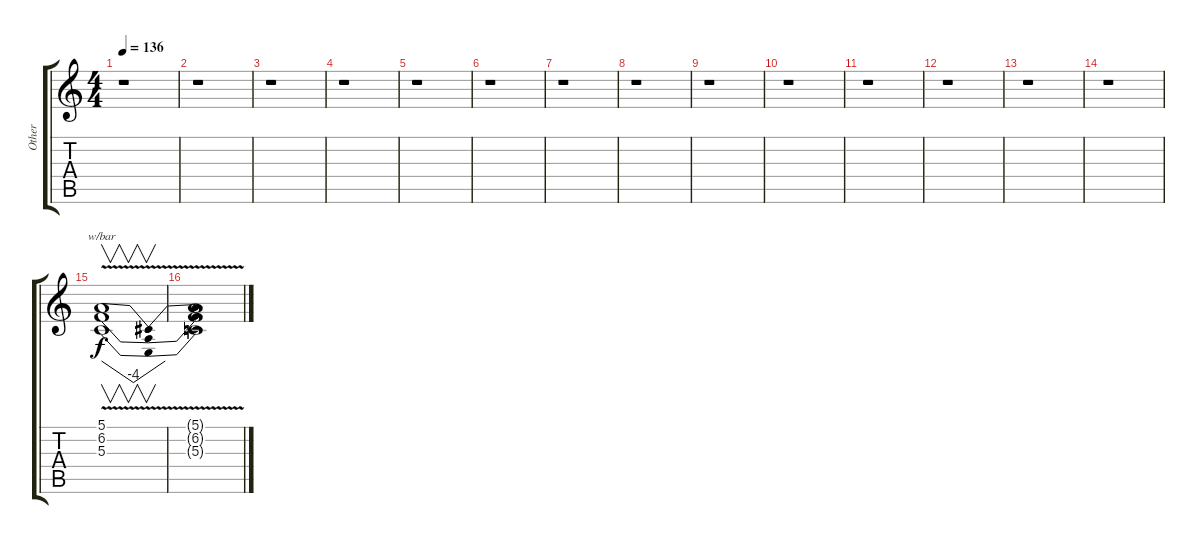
\track ("Other" "Other") {instrument seashore}
\staff {score tabs}
\tuning (E4 B3 G3 D3 A2 E2) {hide}
\ts (4 4)
\tempo 136
\clef g2
\ks c
r.1{dy p} |
r.1 |
r.1 |
r.1 |
r.1 |
r.1 |
r.1 |
r.1 |
r.1 |
r.1 |
r.1 |
r.1 |
r.1 |
r.1 |
(5.1{v} 6.2 5.3).1{v tbe (dip default 0 0 30 -16 60 0) dy f volume 10 balance 2 instrument electricguitarclean} |
(5.1{t} 6.2{t} 5.3{t}).1
